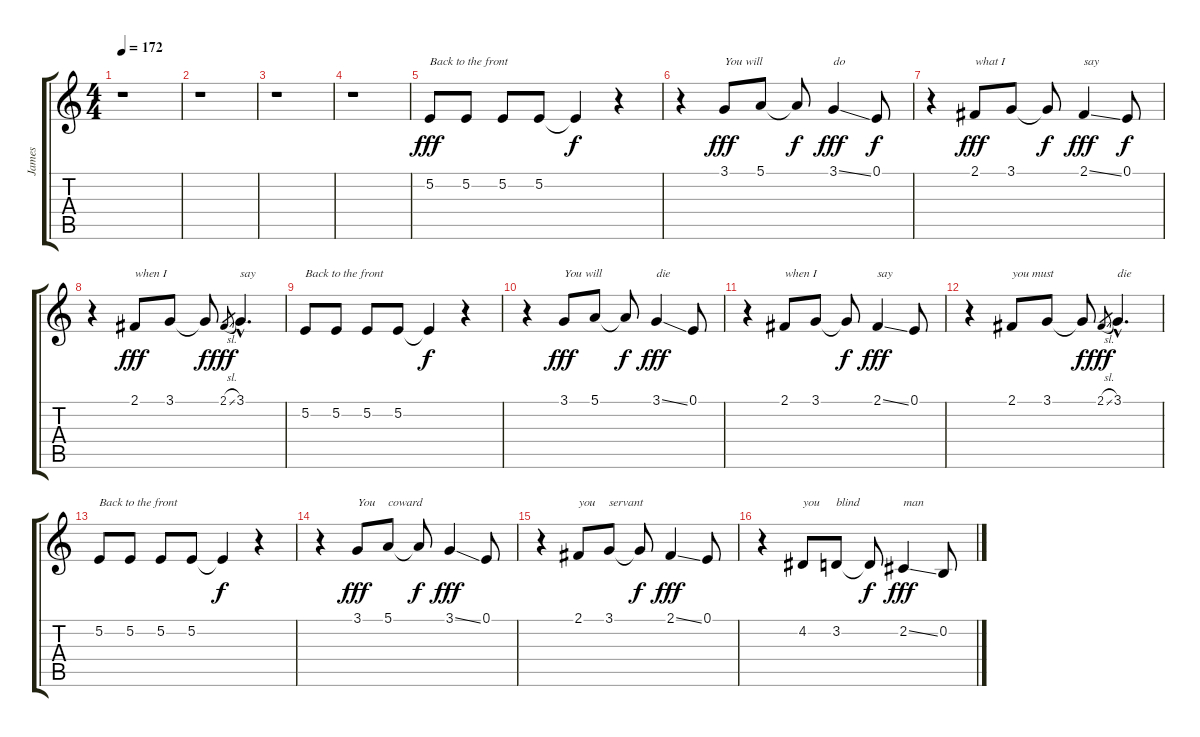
\track ("James" "James") {instrument lead6voice}
\staff {score tabs}
\tuning (E4 B3 G3 D3 A2 E2) {hide}
\ts (4 4)
\tempo 172
\clef g2
\ks c
r.1{dy fff} |
r.1 |
r.1 |
r.1 |
5.2.8{txt "Back to the front"} 5.2.8 5.2.8 5.2.8 5.2{t}.4{dy f} r.4 |
r.4 3.1.8{txt "You will" dy fff} 5.1.8 5.1{t}.8{dy f} 3.1{ss}.4{txt "do" dy fff} 0.1.8{dy f} |
r.4 2.1.8{txt "what I" dy fff} 3.1.8 3.1{t}.8{dy f} 2.1{ss}.4{txt "say" dy fff} 0.1.8{dy f} |
r.4 2.1.8{txt "when I" dy fff} 3.1.8 3.1{t}.8{dy f} 2.1{sl}.8{gr dy fff} 3.1{hac}.4{d txt "say"} |
5.2.8{txt "Back to the front"} 5.2.8 5.2.8 5.2.8 5.2{t}.4{dy f} r.4 |
r.4 3.1.8{txt "You will" dy fff} 5.1.8 5.1{t}.8{dy f} 3.1{ss}.4{txt "die" dy fff} 0.1.8 |
r.4 2.1.8{txt "when I"} 3.1.8 3.1{t}.8{dy f} 2.1{ss}.4{txt "say" dy fff} 0.1.8 |
r.4 2.1.8{txt "you must"} 3.1.8 3.1{t}.8{dy f} 2.1{sl}.8{gr dy fff} 3.1{hac}.4{d txt "die"} |
5.2.8{txt "Back to the front"} 5.2.8 5.2.8 5.2.8 5.2{t}.4{dy f} r.4 |
r.4 3.1.8{txt "You" dy fff} 5.1.8{txt "coward"} 5.1{t}.8{dy f} 3.1{ss}.4{dy fff} 0.1.8 |
r.4 2.1.8{txt "you"} 3.1.8{txt "servant"} 3.1{t}.8{dy f} 2.1{ss}.4{dy fff} 0.1.8 |
r.4 4.2.8{txt "you"} 3.2.8{txt "blind"} 3.2{t}.8{dy f} 2.2{ss}.4{txt "man" dy fff} 0.2.8
